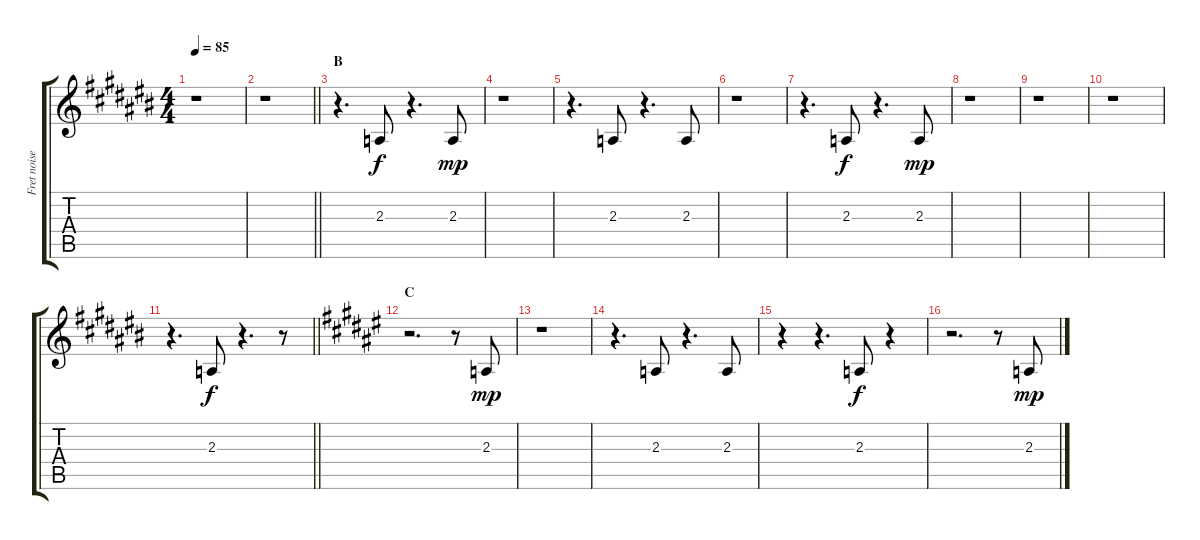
\track ("Fret noise" "Fret noise") {instrument guitarfretnoise}
\staff {score tabs}
\tuning (E4 B3 G3 D3 A2 E2) {hide}
\ts (4 4)
\tempo 85
\clef g2
\ks c#
r.1{dy mp} |
\barLineRight lightlight
r.1 |
\section ("" "B")
r.4{d} 2.3.8{dy f} r.4{d} 2.3.8{dy mp} |
r.1 |
r.4{d} 2.3.8 r.4{d} 2.3.8 |
r.1 |
r.4{d} 2.3.8{dy f} r.4{d} 2.3.8{dy mp} |
r.1 |
r.1 |
r.1 |
\barLineRight lightlight
r.4{d} 2.3.8{dy f} r.4{d} r.8 |
\section ("" "C")
\ks f#
r.2{d} r.8 2.3.8{dy mp} |
r.1 |
r.4{d} 2.3.8 r.4{d} 2.3.8 |
r.4 r.4{d} 2.3.8{dy f} r.4 |
r.2{d} r.8 2.3.8{dy mp}
